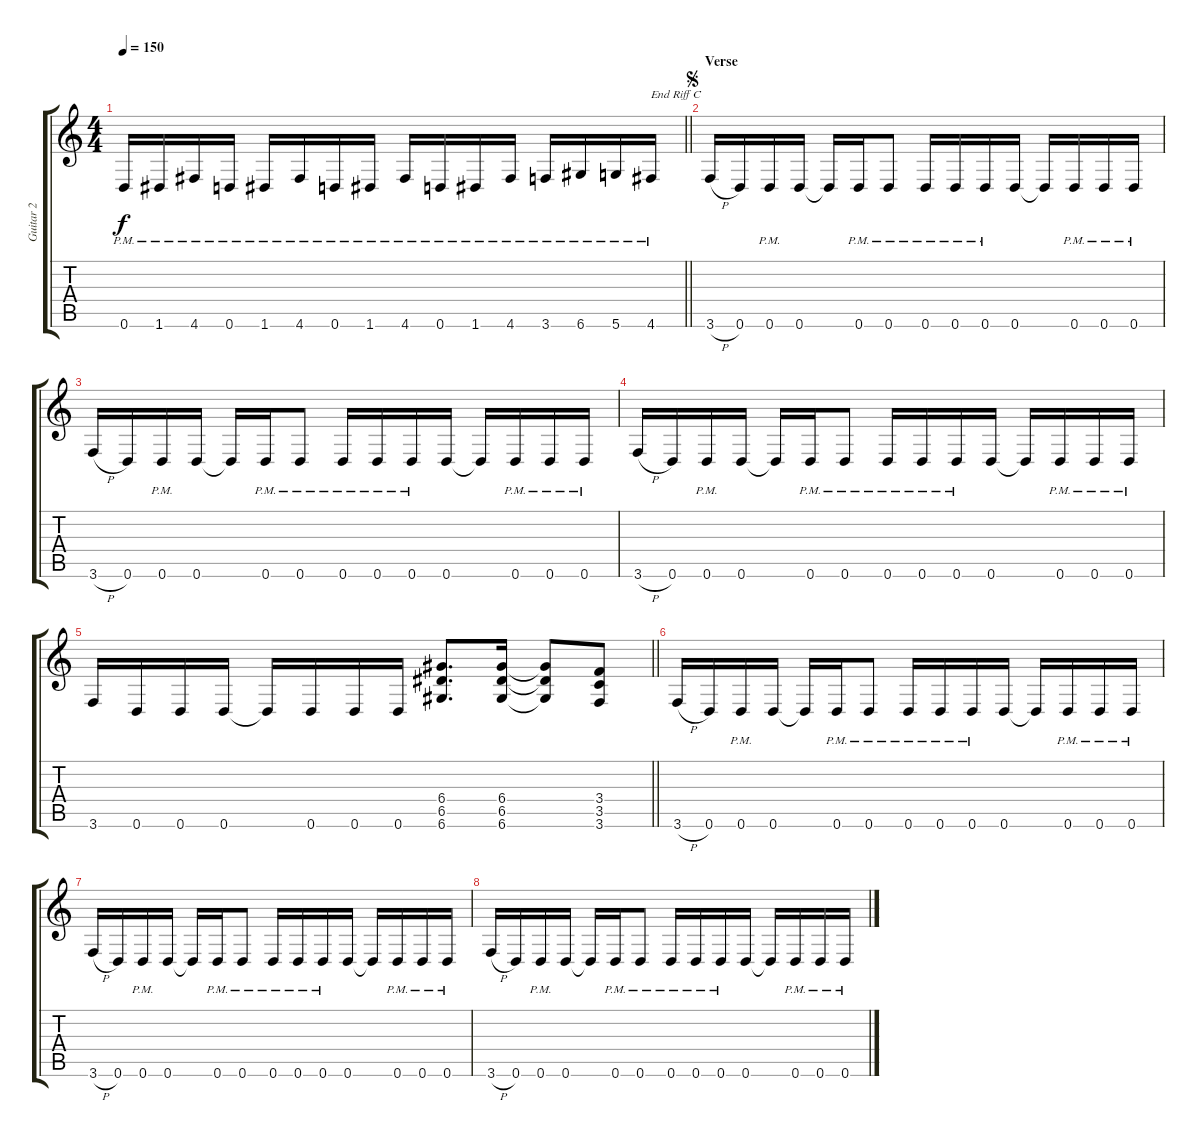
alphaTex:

\track ("Guitar 2" "Guitar 2") {instrument distortionguitar}
\staff {score tabs}
\tuning (E4 B3 G3 D3 A2 D2) {hide}
\ts (4 4)
\tempo 150
\clef g2
\barLineRight lightlight
\ks c
0.6{pm}.16{dy f} 1.6{pm}.16 4.6{pm}.16 0.6{pm}.16 1.6{pm}.16 4.6{pm}.16 0.6{pm}.16 1.6{pm}.16 4.6{pm}.16 0.6{pm}.16 1.6{pm}.16 4.6{pm}.16 3.6{pm}.16 6.6{pm}.16 5.6{pm}.16 4.6{pm}.16{txt "End Riff C"} |
\section ("" "Verse")
\jump segno
3.6{h}.16 0.6.16 0.6{pm}.16 0.6.16 0.6{t}.16 0.6{pm}.16 0.6{pm}.8 0.6{pm}.16 0.6{pm}.16 0.6{pm}.16 0.6.16 0.6{t}.16 0.6{pm}.16 0.6{pm}.16 0.6{pm}.16 |
3.6{h}.16 0.6.16 0.6{pm}.16 0.6.16 0.6{t}.16 0.6{pm}.16 0.6{pm}.8 0.6{pm}.16 0.6{pm}.16 0.6{pm}.16 0.6.16 0.6{t}.16 0.6{pm}.16 0.6{pm}.16 0.6{pm}.16 |
3.6{h}.16 0.6.16 0.6{pm}.16 0.6.16 0.6{t}.16 0.6{pm}.16 0.6{pm}.8 0.6{pm}.16 0.6{pm}.16 0.6{pm}.16 0.6.16 0.6{t}.16 0.6{pm}.16 0.6{pm}.16 0.6{pm}.16 |
\barLineRight lightlight
3.6.16 0.6.16 0.6.16 0.6.16 0.6{t}.16 0.6.16 0.6.16 0.6.16 (6.4 6.5 6.6).8{d} (6.4 6.5 6.6).16 (6.4{t} 6.5{t} 6.6{t}).8 (3.4 3.5 3.6).8 |
3.6{h}.16 0.6.16 0.6{pm}.16 0.6.16 0.6{t}.16 0.6{pm}.16 0.6{pm}.8 0.6{pm}.16 0.6{pm}.16 0.6{pm}.16 0.6.16 0.6{t}.16 0.6{pm}.16 0.6{pm}.16 0.6{pm}.16 |
3.6{h}.16 0.6.16 0.6{pm}.16 0.6.16 0.6{t}.16 0.6{pm}.16 0.6{pm}.8 0.6{pm}.16 0.6{pm}.16 0.6{pm}.16 0.6.16 0.6{t}.16 0.6{pm}.16 0.6{pm}.16 0.6{pm}.16 |
3.6{h}.16 0.6.16 0.6{pm}.16 0.6.16 0.6{t}.16 0.6{pm}.16 0.6{pm}.8 0.6{pm}.16 0.6{pm}.16 0.6{pm}.16 0.6.16 0.6{t}.16 0.6{pm}.16 0.6{pm}.16 0.6{pm}.16
